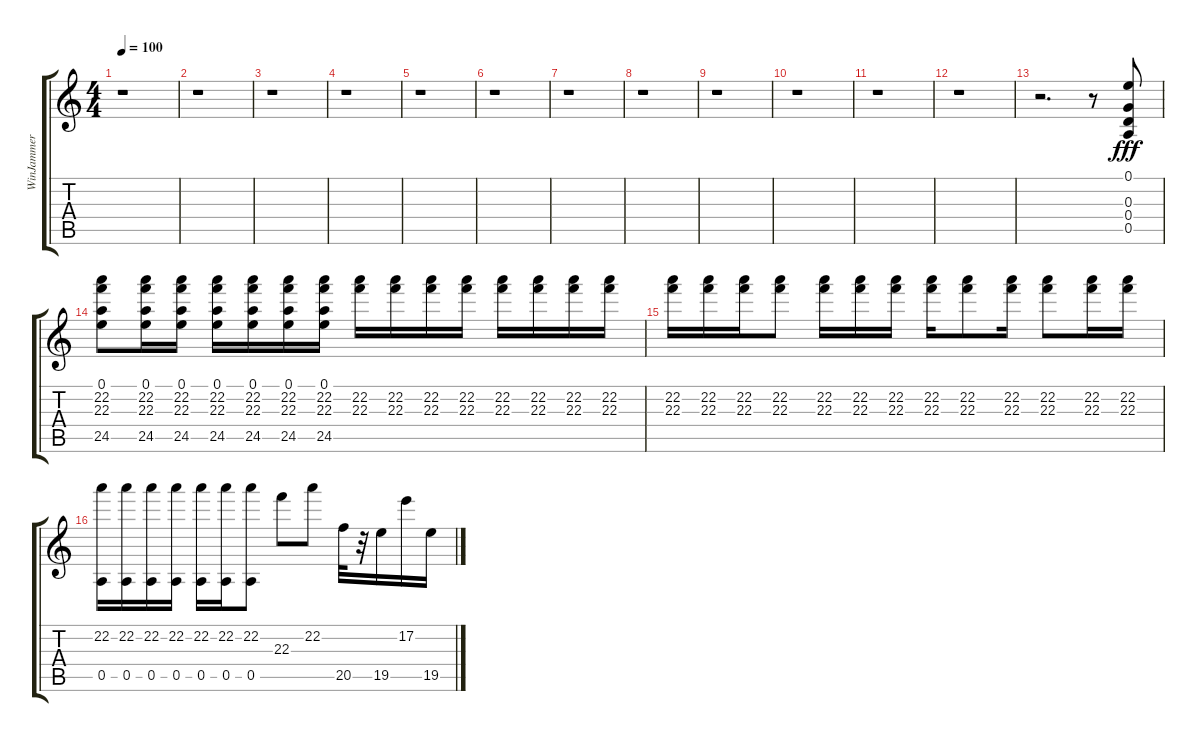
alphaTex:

\track ("WinJammer Demo" "WinJammer ") {instrument distortionguitar}
\staff {score tabs}
\tuning (E4 B3 G3 D3 A2 D2) {hide}
\ts (4 4)
\tempo 100
\clef g2
\ks c
r.1{dy f} |
r.1 |
r.1 |
r.1 |
r.1 |
r.1 |
r.1 |
r.1 |
r.1 |
r.1 |
r.1 |
r.1 |
r.2{d} r.8 (0.1 0.3 0.4 0.5).8{dy fff} |
(0.1 22.2 22.3 24.5).8 (0.1 22.2 22.3 24.5).16 (0.1 22.2 22.3 24.5).16 (0.1 22.2 22.3 24.5).16 (0.1 22.2 22.3 24.5).16 (0.1 22.2 22.3 24.5).16 (0.1 22.2 22.3 24.5).16 (22.2 22.3).16 (22.2 22.3).16 (22.2 22.3).16 (22.2 22.3).16 (22.2 22.3).16 (22.2 22.3).16 (22.2 22.3).16 (22.2 22.3).16 |
(22.2 22.3).16 (22.2 22.3).16 (22.2 22.3).16 (22.2 22.3).8 (22.2 22.3).16 (22.2 22.3).16 (22.2 22.3).16 (22.2 22.3).16 (22.2 22.3).8 (22.2 22.3).16 (22.2 22.3).8 (22.2 22.3).16 (22.2 22.3).16 |
(22.2 0.5).16 (22.2 0.5).16 (22.2 0.5).16 (22.2 0.5).16 (22.2 0.5).16 (22.2 0.5).16 (22.2 0.5).8 22.3.8 22.2.8 20.5.32 r.32 19.5.16 17.2.16 19.5.16
